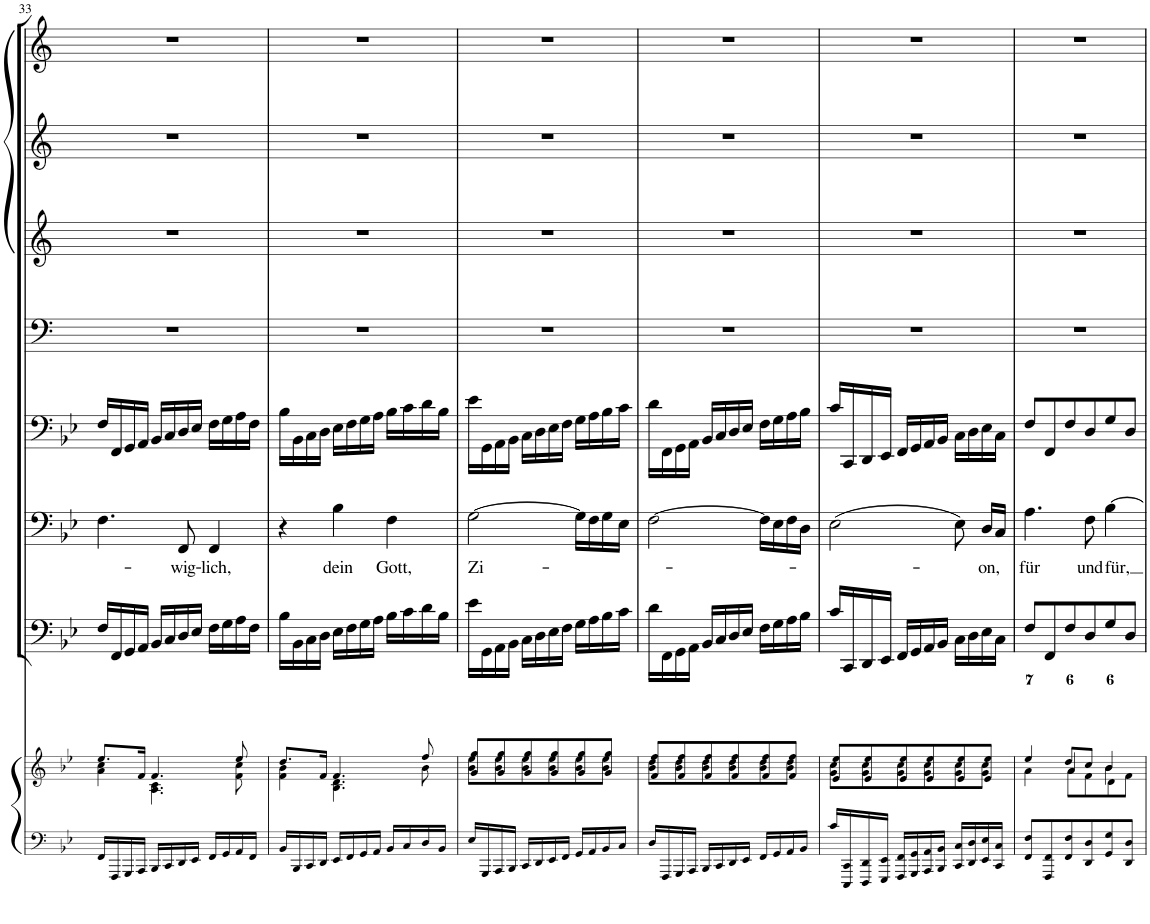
**kern	**kern	**kern	**kern	**text	**kern	**kern	**kern	**kern	**kern
*part8	*part8	*part7	*part6	*part6	*part5	*part4	*part3	*part2	*part1
*staff9	*staff8	*staff7	*staff6	*staff6	*staff5	*staff4	*staff3	*staff2	*staff1
*I"Piano reduction	*	*I"Continuo	*I"Basso	*	*I"Fagotto	*I"Timpani	*I"Corno da caccia III	*I"Corno da caccia II	*I"Corno da caccia I
*I'Pno	*	*	*	*	*	*I'Timp	*	*	*
!!LO:PB:g=z
*clefF4	*clefG2	*clefF4	*clefF4	*	*clefF4	*clefF4	*clefG2	*clefG2	*clefG2
*	*	*	*	*	*	*Trd1c2	*Trd8c14	*Trd8c14	*Trd8c14
*k[b-e-]	*k[b-e-]	*k[b-e-]	*k[b-e-]	*	*k[b-e-]	*k[]	*k[]	*k[]	*k[]
*M3/4	*M3/4	*M3/4	*M3/4	*	*M3/4	*M3/4	*M3/4	*M3/4	*M3/4
=33	=33	=33	=33	=33	=33	=33	=33	=33	=33
*	*^	*	*	*	*	*	*	*	*
16FF/LL	8.ee-/L	4a\ 4cc\	16F/LL	4.F\	.	16F/LL	2.r	2.r	2.r	2.r
16FFF/	.	.	16FF/	.	.	16FF/	.	.	.	.
16GGG/	.	.	16GG/	.	.	16GG/	.	.	.	.
16AAA/JJ	16f/Jk	.	16AA/JJ	.	.	16AA/JJ	.	.	.	.
16BBB-/LL	4.f/	4.A\ 4.c\	16BB-/LL	.	.	16BB-/LL	.	.	.	.
16CC/	.	.	16C/	.	.	16C/	.	.	.	.
!	!	!	!	!	!LO:LY:b	!	!	!	!	!
16DD/	.	.	16D/	8FF/	-wig-	16D/	.	.	.	.
16EE-/JJ	.	.	16E-/JJ	.	.	16E-/JJ	.	.	.	.
!	!	!	!	!	!LO:LY:b	!	!	!	!	!
16FF/LL	.	.	16F\LL	4FF/	-lich,	16F\LL	.	.	.	.
16GG/	.	.	16G\	.	.	16G\	.	.	.	.
16AA/	8ee-/	8f\ 8cc\	16A\	.	.	16A\	.	.	.	.
16FF/JJ	.	.	16F\JJ	.	.	16F\JJ	.	.	.	.
=34	=34	=34	=34	=34	=34	=34	=34	=34	=34	=34
16BB-/LL	8.dd/L	4f\ 4b-\	16B-\LL	4r	.	16B-\LL	2.r	2.r	2.r	2.r
16BBB-/	.	.	16BB-\	.	.	16BB-\	.	.	.	.
16CC/	.	.	16C\	.	.	16C\	.	.	.	.
16DD/JJ	16f/Jk	.	16D\JJ	.	.	16D\JJ	.	.	.	.
!	!	!	!	!	!LO:LY:b	!	!	!	!	!
16EE-/LL	4.f/	4.B-\ 4.d\	16E-\LL	4B-\	dein	16E-\LL	.	.	.	.
16FF/	.	.	16F\	.	.	16F\	.	.	.	.
16GG/	.	.	16G\	.	.	16G\	.	.	.	.
16AA/JJ	.	.	16A\JJ	.	.	16A\JJ	.	.	.	.
!	!	!	!	!	!LO:LY:b	!	!	!	!	!
16BB-/LL	.	.	16B-\LL	4F\	Gott,	16B-\LL	.	.	.	.
16C/	.	.	16c\	.	.	16c\	.	.	.	.
16D/	8ff/	8b-\	16d\	.	.	16d\	.	.	.	.
16BB-/JJ	.	.	16B-\JJ	.	.	16B-\JJ	.	.	.	.
=35	=35	=35	=35	=35	=35	=35	=35	=35	=35	=35
!	!	!	!	!	!LO:LY:b	!	!	!	!	!
16E-/LL	8g/ 8gg/L	8b-\ 8ee-\L	16e-\LL	[2G\	Zi-	16e-\LL	2.r	2.r	2.r	2.r
16GGG/	.	.	16GG\	.	.	16GG\	.	.	.	.
16AAA/	8g/ 8gg/	8b-\ 8ee-\	16AA\	.	.	16AA\	.	.	.	.
16BBB-/JJ	.	.	16BB-\JJ	.	.	16BB-\JJ	.	.	.	.
16CC/LL	8g/ 8gg/	8b-\ 8ee-\	16C\LL	.	.	16C\LL	.	.	.	.
16DD/	.	.	16D\	.	.	16D\	.	.	.	.
16EE-/	8g/ 8gg/	8b-\ 8ee-\	16E-\	.	.	16E-\	.	.	.	.
16FF/JJ	.	.	16F\JJ	.	.	16F\JJ	.	.	.	.
16GG/LL	8g/ 8gg/	8b-\ 8ee-\	16G\LL	16G\LL]	.	16G\LL	.	.	.	.
16AA/	.	.	16A\	16F\	.	16A\	.	.	.	.
16BB-/	8g/ 8gg/J	8b-\ 8ee-\J	16B-\	16G\	.	16B-\	.	.	.	.
16C/JJ	.	.	16c\JJ	16E-\JJ	.	16c\JJ	.	.	.	.
=36	=36	=36	=36	=36	=36	=36	=36	=36	=36	=36
16D/LL	8f/ 8ff/L	8b-\ 8dd\L	16d\LL	[2F\	.	16d\LL	2.r	2.r	2.r	2.r
16FFF/	.	.	16FF\	.	.	16FF\	.	.	.	.
16GGG/	8f/ 8ff/	8b-\ 8dd\	16GG\	.	.	16GG\	.	.	.	.
16AAA/JJ	.	.	16AA\JJ	.	.	16AA\JJ	.	.	.	.
16BBB-/LL	8f/ 8ff/	8b-\ 8dd\	16BB-/LL	.	.	16BB-/LL	.	.	.	.
16CC/	.	.	16C/	.	.	16C/	.	.	.	.
16DD/	8f/ 8ff/	8b-\ 8dd\	16D/	.	.	16D/	.	.	.	.
16EE-/JJ	.	.	16E-/JJ	.	.	16E-/JJ	.	.	.	.
16FF/LL	8f/ 8ff/	8b-\ 8dd\	16F\LL	16F\LL]	.	16F\LL	.	.	.	.
16GG/	.	.	16G\	16E-\	.	16G\	.	.	.	.
16AA/	8f/ 8ff/J	8b-\ 8dd\J	16A\	16F\	.	16A\	.	.	.	.
16BB-/JJ	.	.	16B-\JJ	16D\JJ	.	16B-\JJ	.	.	.	.
=37	=37	=37	=37	=37	=37	=37	=37	=37	=37	=37
16c/LL	8e-/ 8ee-/L	8g\ 8cc\L	16c/LL	(2E-\	.	16c/LL	2.r	2.r	2.r	2.r
16CCC/ 16CC/	.	.	16CC/	.	.	16CC/	.	.	.	.
16DDD/ 16DD/	8e-/ 8ee-/	8g\ 8cc\	16DD/	.	.	16DD/	.	.	.	.
16EEE-/ 16EE-/JJ	.	.	16EE-/JJ	.	.	16EE-/JJ	.	.	.	.
16FFF/ 16FF/LL	8e-/ 8ee-/	8g\ 8cc\	16FF/LL	.	.	16FF/LL	.	.	.	.
16GGG/ 16GG/	.	.	16GG/	.	.	16GG/	.	.	.	.
16AAA/ 16AA/	8e-/ 8ee-/	8g\ 8cc\	16AA/	.	.	16AA/	.	.	.	.
16BBB-/ 16BB-/JJ	.	.	16BB-/JJ	.	.	16BB-/JJ	.	.	.	.
16CC/ 16C/LL	8e-/ 8ee-/	8g\ 8cc\	16C\LL	8E-\)	.	16C\LL	.	.	.	.
16DD/ 16D/	.	.	16D\	.	.	16D\	.	.	.	.
!	!	!	!	!	!LO:LY:b	!	!	!	!	!
16EE-/ 16E-/	8e-/ 8ee-/J	8g\ 8cc\J	16E-\	16D/LL	-on,	16E-\	.	.	.	.
16CC/ 16C/JJ	.	.	16C\JJ	16C/JJ	.	16C\JJ	.	.	.	.
=38	=38	=38	=38	=38	=38	=38	=38	=38	=38	=38
*	*	*^	*	*	*	*	*	*	*	*
!	!	!	!	!	!	!LO:LY:b	!	!	!	!	!
8FF/ 8F/L	4ee-/	4a\	4ryy	8F/L	4.A\	für	8F/L	2.r	2.r	2.r	2.r
8FFF/ 8FF/	.	.	.	8FF/	.	.	8FF/	.	.	.	.
8FF/ 8F/	8dd/L	8a\L	4a/	8F/	.	.	8F/	.	.	.	.
!	!	!	!	!	!	!LO:LY:b	!	!	!	!	!
8DD/ 8D/	8cc/J	8f\	.	8D/	8F\	und	8D/	.	.	.	.
!	!	!	!	!	!	!LO:LY:b	!	!	!	!	!
8GG/ 8G/	4b-/	8d\	4b-\	8G/	[4B-\	für,	8G/	.	.	.	.
8DD/ 8D/J	.	8f\J	.	8D/J	.	.	8D/J	.	.	.	.
*	*v	*v	*v	*	*	*	*	*	*	*	*
=	=	=	=	=	=	=	=	=	=
*-	*-	*-	*-	*-	*-	*-	*-	*-	*-
